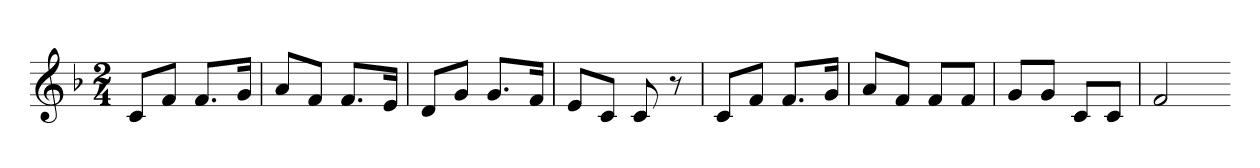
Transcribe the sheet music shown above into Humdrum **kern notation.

**kern
*part1
*staff1
*k[b-]
*F:
*M2/4
=1
8cL
8fJ
8.fL
16gJk
=2
8aL
8fJ
8.fL
16eJk
=3
8dL
8gJ
8.gL
16fJk
=4
8eL
8cJ
8c
8r
=5
8cL
8fJ
8.fL
16gJk
=6
8aL
8fJ
8fL
8fJ
=7
8gL
8gJ
8cL
8cJ
=8
2f
=-
*-
